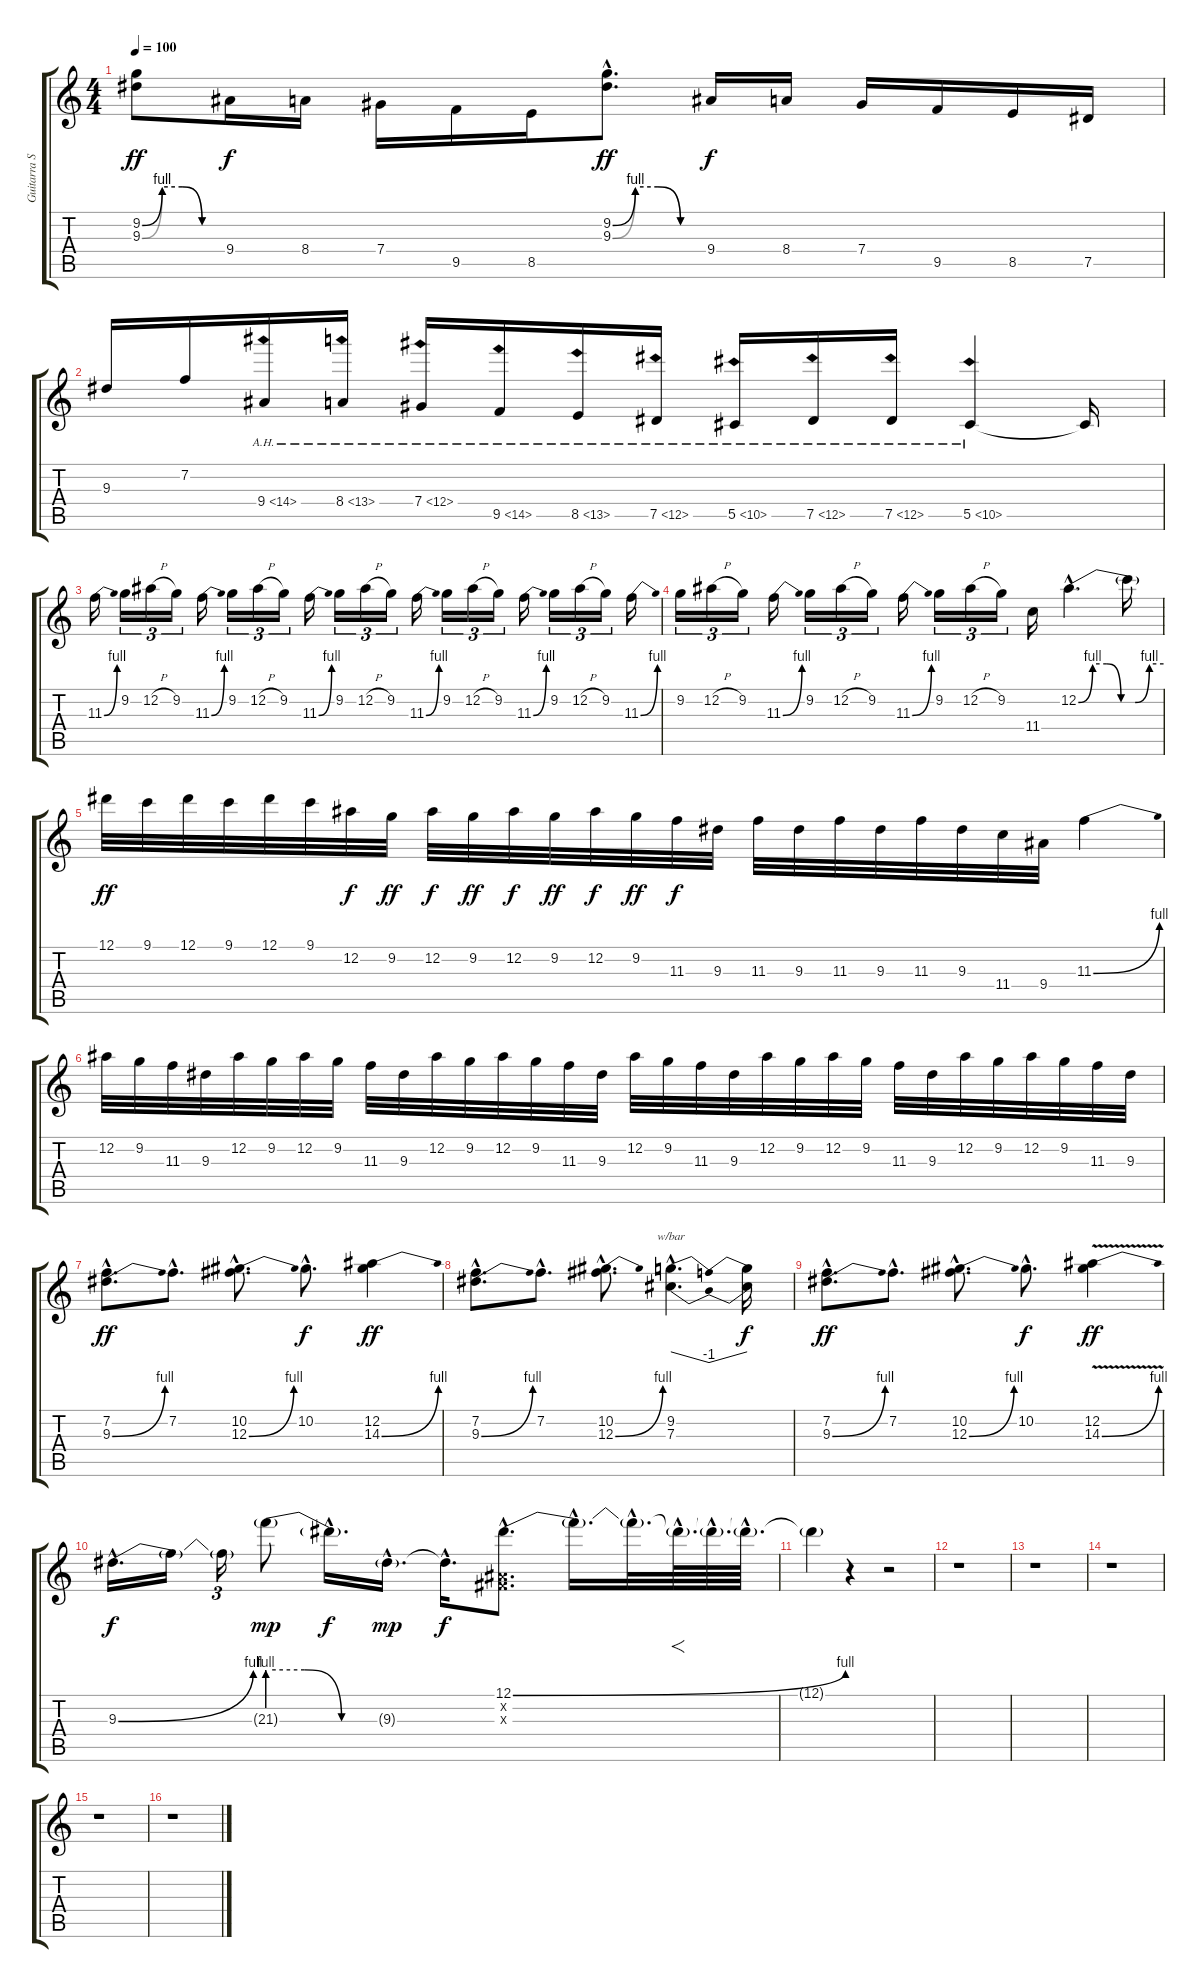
\track ("Guitarra Solo" "Guitarra S") {instrument overdrivenguitar}
\staff {score tabs}
\tuning (Eb4 Bb3 Gb3 Db3 Ab2 Eb2) {hide}
\ts (4 4)
\tempo 100
\clef g2
\ks c
(9.2{be (custom 0 0 15 4 30 4 45 0 60 0)} 9.3{be (custom 0 0 15 4 30 4 45 0 60 0)}).8{dy ff} 9.4.16{dy f} 8.4.16 7.4.16 9.5.16 8.5.16 (9.2{be (custom 0 0 15 4 30 4 45 0 60 0) hac} 9.3{be (custom 0 0 15 4 30 4 45 0 60 0) hac}).8{d dy ff} 9.4.16{dy f} 8.4.16 7.4.16 9.5.16 8.5.16 7.5.16 |
9.3.16 7.2.16 9.4{ah 5}.16 8.4{ah 5}.16 7.4{ah 5}.16 9.5{ah 5}.16 8.5{ah 5}.16 7.5{ah 5}.16 5.5{ah 5}.16 7.5{ah 5}.16 7.5{ah 5}.16 5.5{ah 5}.4 5.5{t}.16 |
11.3{be (bend 0 0 60 4)}.16 9.2.16{tu (3 2)} 12.2{h}.16{tu (3 2)} 9.2.16{tu (3 2)} 11.3{be (bend 0 0 60 4)}.16 9.2.16{tu (3 2)} 12.2{h}.16{tu (3 2)} 9.2.16{tu (3 2)} 11.3{be (bend 0 0 60 4)}.16 9.2.16{tu (3 2)} 12.2{h}.16{tu (3 2)} 9.2.16{tu (3 2)} 11.3{be (bend 0 0 60 4)}.16 9.2.16{tu (3 2)} 12.2{h}.16{tu (3 2)} 9.2.16{tu (3 2)} 11.3{be (bend 0 0 60 4)}.16 9.2.16{tu (3 2)} 12.2{h}.16{tu (3 2)} 9.2.16{tu (3 2)} 11.3{be (bend 0 0 60 4)}.16 |
9.2.16{tu (3 2)} 12.2{h}.16{tu (3 2)} 9.2.16{tu (3 2)} 11.3{be (bend 0 0 60 4)}.16 9.2.16{tu (3 2)} 12.2{h}.16{tu (3 2)} 9.2.16{tu (3 2)} 11.3{be (bend 0 0 60 4)}.16 9.2.16{tu (3 2)} 12.2{h}.16{tu (3 2)} 9.2.16{tu (3 2)} 11.4.16 12.2{be (custom 0 0 10 4 20 4 30 0 40 0 50 4 60 4) hac}.4{d} 12.2{t}.16 |
12.1.32{dy ff} 9.1.32 12.1.32 9.1.32 12.1.32 9.1.32 12.2.32{dy f} 9.2.32{dy ff} 12.2.32{dy f} 9.2.32{dy ff} 12.2.32{dy f} 9.2.32{dy ff} 12.2.32{dy f} 9.2.32{dy ff} 11.3.32{dy f} 9.3.32 11.3.32 9.3.32 11.3.32 9.3.32 11.3.32 9.3.32 11.4.32 9.4.32 11.3{be (bend 0 0 60 4)}.4 |
12.2.32 9.2.32 11.3.32 9.3.32 12.2.32 9.2.32 12.2.32 9.2.32 11.3.32 9.3.32 12.2.32 9.2.32 12.2.32 9.2.32 11.3.32 9.3.32 12.2.32 9.2.32 11.3.32 9.3.32 12.2.32 9.2.32 12.2.32 9.2.32 11.3.32 9.3.32 12.2.32 9.2.32 12.2.32 9.2.32 11.3.32 9.3.32 |
(7.2{hac} 9.3{be (bend 0 0 60 4) hac}).8{d dy ff} 7.2{hac}.8{d} (10.2{hac} 12.3{be (bend 0 0 60 4) hac}).8{d} 10.2{hac}.8{d dy f} (12.2 14.3{be (bend 0 0 60 4)}).4{dy ff} |
(7.2{hac} 9.3{be (bend 0 0 60 4) hac}).8{d} 7.2{hac}.8{d} (10.2{hac} 12.3{be (bend 0 0 60 4) hac}).8{d} (9.2{hac} 7.3{hac}).4{d tbe (dip default 0 0 30 -4 60 0)} (9.2{t} 7.3{t}).16{dy f} |
(7.2{hac} 9.3{be (bend 0 0 60 4) hac}).8{d dy ff} 7.2{hac}.8{d} (10.2{hac} 12.3{be (bend 0 0 60 4) hac}).8{d} 10.2{hac}.8{d dy f} (12.2 14.3{be (bend 0 0 60 4) v}).4{dy ff} |
9.3{be (bend 0 0 60 4) hac}.16{d dy f} 9.3{t}.16 9.3{t}.16{tu (3 2)} 21.3{be (custom 0 4 20 4 40 0 60 0) g}.8{dy mp} 21.3{hac t}.16{d dy f} 9.3{g hac}.16{d dy mp} 9.3{hac t}.16{d dy f} (12.1{be (bend 0 0 60 4) hac} 0.2{hac x} 0.3{hac x}).8{d} 12.1{hac t}.16{d} 12.1{hac t}.32{d} 12.1{hac t}.64{f d} 12.1{hac t}.64{d} 12.1{hac t}.64{d} |
12.1{t}.4 r.4 r.2 |
r.1 |
r.1 |
r.1 |
r.1 |
r.1
